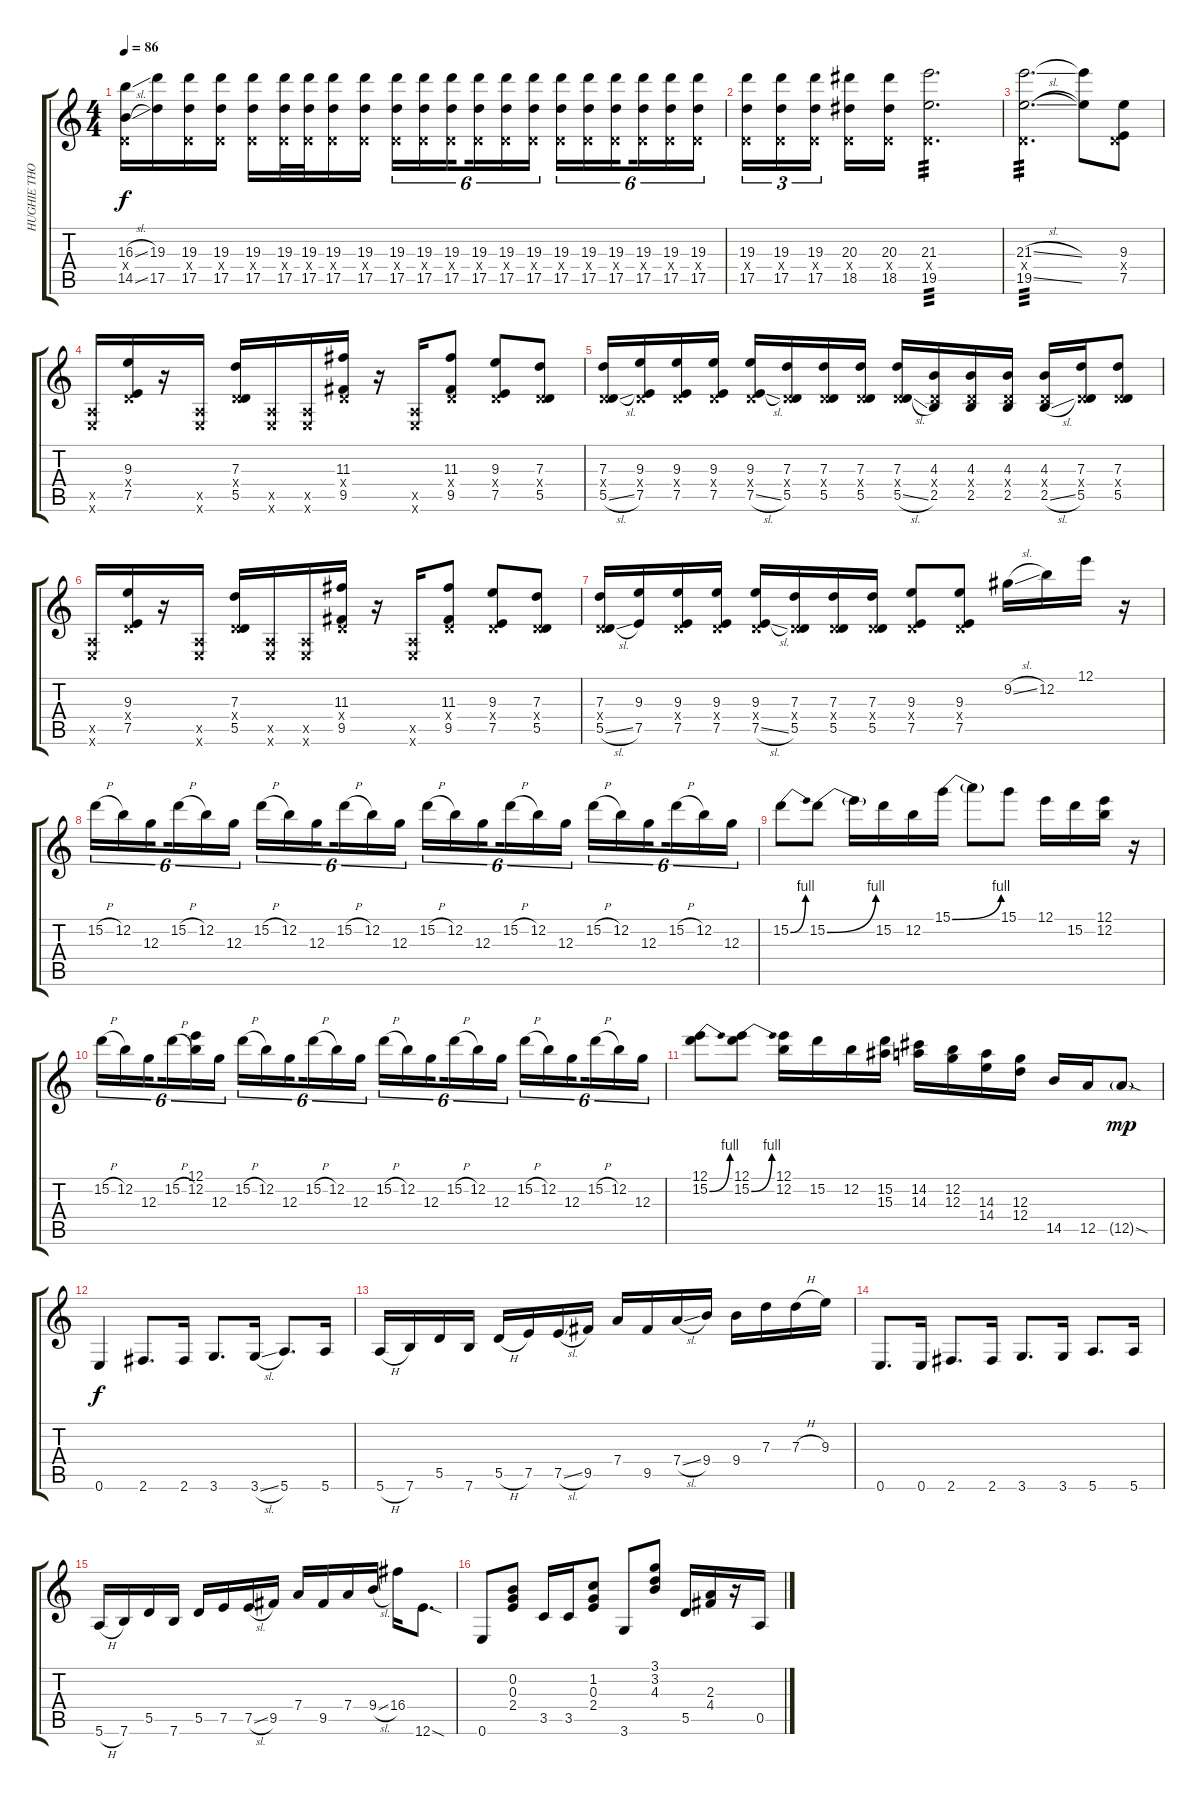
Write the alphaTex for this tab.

\track ("HUGHIE THOMASSON" "HUGHIE THO") {instrument electricguitarclean}
\staff {score tabs}
\tuning (E4 B3 G3 D3 A2 E2) {hide}
\ts (4 4)
\tempo 86
\clef g2
\ks c
(16.3{sl} 0.4{x} 14.5{sl}).16{dy f} (19.3 17.5).16 (19.3 0.4{x} 17.5).16 (19.3 0.4{x} 17.5).16 (19.3 0.4{x} 17.5).16 (19.3 0.4{x} 17.5).32 (19.3 0.4{x} 17.5).32 (19.3 0.4{x} 17.5).16 (19.3 0.4{x} 17.5).16 (19.3 0.4{x} 17.5).16{tu (6 4)} (19.3 0.4{x} 17.5).16{tu (6 4)} (19.3 0.4{x} 17.5).16{tu (6 4) beam splitsecondary} (19.3 0.4{x} 17.5).16{tu (6 4)} (19.3 0.4{x} 17.5).16{tu (6 4)} (19.3 0.4{x} 17.5).16{tu (6 4)} (19.3 0.4{x} 17.5).16{tu (6 4)} (19.3 0.4{x} 17.5).16{tu (6 4)} (19.3 0.4{x} 17.5).16{tu (6 4) beam splitsecondary} (19.3 0.4{x} 17.5).16{tu (6 4)} (19.3 0.4{x} 17.5).16{tu (6 4)} (19.3 0.4{x} 17.5).16{tu (6 4)} |
(19.3 0.4{x} 17.5).16{tu (3 2)} (19.3 0.4{x} 17.5).16{tu (3 2)} (19.3 0.4{x} 17.5).16{tu (3 2) beam splitsecondary} (20.3 0.4{x} 18.5).16 (20.3 0.4{x} 18.5).16 (21.3 0.4{x} 19.5).2{d tp 3} |
(21.3{sl} 0.4{x} 19.5{sl}).2{d tp 3} (21.3{t} 19.5{t}).8 (9.3 0.4{x} 7.5).8 |
(0.5{x} 0.6{x}).16 (9.3 0.4{x} 7.5).16 r.16 (0.5{x} 0.6{x}).16 (7.3 0.4{x} 5.5).16 (0.5{x} 0.6{x}).16 (0.5{x} 0.6{x}).16 (11.3 0.4{x} 9.5).16 r.16 (0.5{x} 0.6{x}).16 (11.3 0.4{x} 9.5).8 (9.3 0.4{x} 7.5).8 (7.3 0.4{x} 5.5).8 |
(7.3 0.4{x} 5.5{sl}).16 (9.3 0.4{x} 7.5).16 (9.3 0.4{x} 7.5).16 (9.3 0.4{x} 7.5).16 (9.3 0.4{x} 7.5{sl}).16 (7.3 0.4{x} 5.5).16 (7.3 0.4{x} 5.5).16 (7.3 0.4{x} 5.5).16 (7.3 0.4{x} 5.5{sl}).16 (4.3 0.4{x} 2.5).16 (4.3 0.4{x} 2.5).16 (4.3 0.4{x} 2.5).16 (4.3 0.4{x} 2.5{sl}).16 (7.3 0.4{x} 5.5).16 (7.3 0.4{x} 5.5).8 |
(0.5{x} 0.6{x}).16 (9.3 0.4{x} 7.5).16 r.16 (0.5{x} 0.6{x}).16 (7.3 0.4{x} 5.5).16 (0.5{x} 0.6{x}).16 (0.5{x} 0.6{x}).16 (11.3 0.4{x} 9.5).16 r.16 (0.5{x} 0.6{x}).16 (11.3 0.4{x} 9.5).8 (9.3 0.4{x} 7.5).8 (7.3 0.4{x} 5.5).8 |
(7.3 0.4{x} 5.5{sl}).16 (9.3 7.5).16 (9.3 0.4{x} 7.5).16 (9.3 0.4{x} 7.5).16 (9.3 0.4{x} 7.5{sl}).16 (7.3 0.4{x} 5.5).16 (7.3 0.4{x} 5.5).16 (7.3 0.4{x} 5.5).16 (9.3 0.4{x} 7.5).8 (9.3 0.4{x} 7.5).8 9.2{sl}.16 12.2.16 12.1.16 r.16 |
15.2{h}.16{tu (6 4)} 12.2.16{tu (6 4)} 12.3.16{tu (6 4) beam splitsecondary} 15.2{h}.16{tu (6 4)} 12.2.16{tu (6 4)} 12.3.16{tu (6 4)} 15.2{h}.16{tu (6 4)} 12.2.16{tu (6 4)} 12.3.16{tu (6 4) beam splitsecondary} 15.2{h}.16{tu (6 4)} 12.2.16{tu (6 4)} 12.3.16{tu (6 4)} 15.2{h}.16{tu (6 4)} 12.2.16{tu (6 4)} 12.3.16{tu (6 4) beam splitsecondary} 15.2{h}.16{tu (6 4)} 12.2.16{tu (6 4)} 12.3.16{tu (6 4)} 15.2{h}.16{tu (6 4)} 12.2.16{tu (6 4)} 12.3.16{tu (6 4) beam splitsecondary} 15.2{h}.16{tu (6 4)} 12.2.16{tu (6 4)} 12.3.16{tu (6 4)} |
15.2{be (bend 0 0 60 4)}.8 15.2{be (bend 0 0 60 4)}.8 15.2{t}.16 15.2.16 12.2.16 15.1{be (bend 0 0 60 4)}.16 15.1{t}.8 15.1.8 12.1.16 15.2.16 (12.1 12.2).16 r.16 |
15.2{h}.16{tu (6 4)} 12.2.16{tu (6 4)} 12.3.16{tu (6 4) beam splitsecondary} 15.2{h}.16{tu (6 4)} (12.1 12.2).16{tu (6 4)} 12.3.16{tu (6 4)} 15.2{h}.16{tu (6 4)} 12.2.16{tu (6 4)} 12.3.16{tu (6 4) beam splitsecondary} 15.2{h}.16{tu (6 4)} 12.2.16{tu (6 4)} 12.3.16{tu (6 4)} 15.2{h}.16{tu (6 4)} 12.2.16{tu (6 4)} 12.3.16{tu (6 4) beam splitsecondary} 15.2{h}.16{tu (6 4)} 12.2.16{tu (6 4)} 12.3.16{tu (6 4)} 15.2{h}.16{tu (6 4)} 12.2.16{tu (6 4)} 12.3.16{tu (6 4) beam splitsecondary} 15.2{h}.16{tu (6 4)} 12.2.16{tu (6 4)} 12.3.16{tu (6 4)} |
(12.1 15.2{be (bend 0 0 60 4)}).8 (12.1 15.2{be (bend 0 0 60 4)}).8 (12.1 12.2).16 15.2.16 12.2.16 (15.2 15.3).16 (14.2 14.3).16 (12.2 12.3).16 (14.3 14.4).16 (12.3 12.4).16 14.5.16 12.5.16 12.5{sod g}.8{dy mp} |
0.6.4{dy f} 2.6.8{d} 2.6.16 3.6.8{d} 3.6{sl}.16 5.6.8{d} 5.6.16 |
5.6{h}.16 7.6.16 5.5.16 7.6.16 5.5{h}.16 7.5.16 7.5{sl}.16 9.5.16 7.4.16 9.5.16 7.4{sl}.16 9.4.16 9.4.16 7.3.16 7.3{h}.16 9.3.16 |
0.6.8{d} 0.6.16 2.6.8{d} 2.6.16 3.6.8{d} 3.6.16 5.6.8{d} 5.6.16 |
5.6{h}.16 7.6.16 5.5.16 7.6.16 5.5.16 7.5.16 7.5{sl}.16 9.5.16 7.4.16 9.5.16 7.4.16 9.4{sl}.16 16.4.16 12.6{sod}.8{d} |
0.6.8 (0.2 0.3 2.4).8 3.5.16 3.5.16 (1.2 0.3 2.4).8 3.6.8 (3.1 3.2 4.3).8 5.5.16 (2.3 4.4).16 r.16 0.5.16
